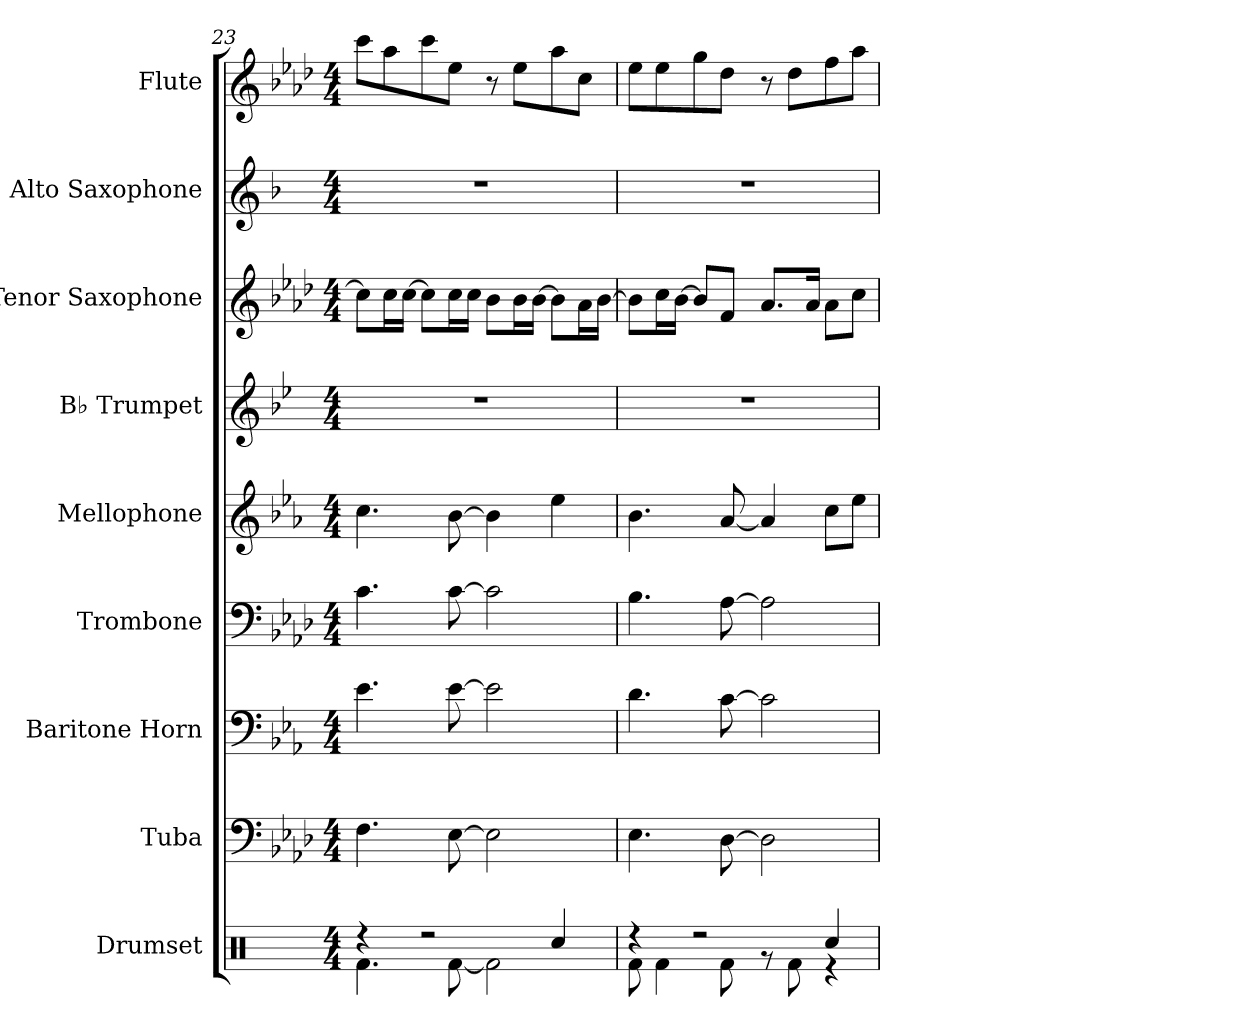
**kern	**kern	**kern	**kern	**kern	**kern	**kern	**kern	**kern
*part9	*part8	*part7	*part6	*part5	*part4	*part3	*part2	*part1
*staff9	*staff8	*staff7	*staff6	*staff5	*staff4	*staff3	*staff2	*staff1
*I"Drumset	*I"Tuba	*I"Baritone Horn	*I"Trombone	*I"Mellophone	*I"B♭ Trumpet	*I"Tenor Saxophone	*I"Alto Saxophone	*I"Flute
*I'Drs.	*I'Tba.	*I'Bar. Hn.	*I'Tbn.	*I'Mph.	*I'B♭ Tpt.	*I'T. Sax.	*I'A. Sax.	*I'Fl.
!!LO:PB:g=z
*clefX	*clefF4	*clefF4	*clefF4	*clefG2	*clefG2	*clefG2	*clefG2	*clefG2
*	*	*ITrd4c7	*	*ITrd4c7	*ITrd1c2	*ITrd8c14	*ITrd5c9	*
*k[]	*k[b-e-a-d-]	*k[b-e-a-d-]	*k[b-e-a-d-]	*k[b-e-a-d-]	*k[b-e-a-d-]	*k[b-e-a-d-]	*k[b-e-a-d-]	*k[b-e-a-d-]
*M4/4	*M4/4	*M4/4	*M4/4	*M4/4	*M4/4	*M4/4	*M4/4	*M4/4
=23	=23	=23	=23	=23	=23	=23	=23	=23
*^	*	*	*	*	*	*	*	*
4r	4.Rf\	4.F\	4.A-\	4.c\	4.f\	1r	8c\L]	1r	8ccc\L
.	.	.	.	.	.	.	16c\L	.	8aa-\
.	.	.	.	.	.	.	[16c\JJ	.	.
2r	.	.	.	.	.	.	8c\L]	.	8ccc\
.	[8Rf\	[8E-\	[8A-\	[8c\	[8e-\	.	16c\L	.	8ee-\J
.	.	.	.	.	.	.	16c\JJ	.	.
.	2Rf\]	2E-\]	2A-\]	2c\]	4e-\]	.	8B-\L	.	8r
.	.	.	.	.	.	.	16B-\L	.	8ee-\L
.	.	.	.	.	.	.	[16B-\JJ	.	.
4Rcc/	.	.	.	.	4a-\	.	8B-\L]	.	8aa-\
.	.	.	.	.	.	.	16A-\L	.	8cc\J
.	.	.	.	.	.	.	[16B-\JJ	.	.
=24	=24	=24	=24	=24	=24	=24	=24	=24	=24
4r	8Rf\	4.E-\	4.G\	4.B-\	4.e-\	1r	8B-\L]	1r	8ee-\L
.	4Rf\	.	.	.	.	.	16c\L	.	8ee-\
.	.	.	.	.	.	.	[16B-\JJ	.	.
2r	.	.	.	.	.	.	8B-/L]	.	8gg\
.	8Rf\	[8D-\	[8F\	[8A-\	[8d-/	.	8F/J	.	8dd-\J
.	8rg	2D-\]	2F\]	2A-\]	4d-/]	.	8.A-/L	.	8r
.	8Rf\	.	.	.	.	.	.	.	8dd-\L
.	.	.	.	.	.	.	16A-/Jk	.	.
4Rcc/	4r	.	.	.	8f\L	.	8A-\L	.	8ff\
.	.	.	.	.	8a-\J	.	8c\J	.	8aa-\J
*v	*v	*	*	*	*	*	*	*	*
=	=	=	=	=	=	=	=	=
*-	*-	*-	*-	*-	*-	*-	*-	*-
